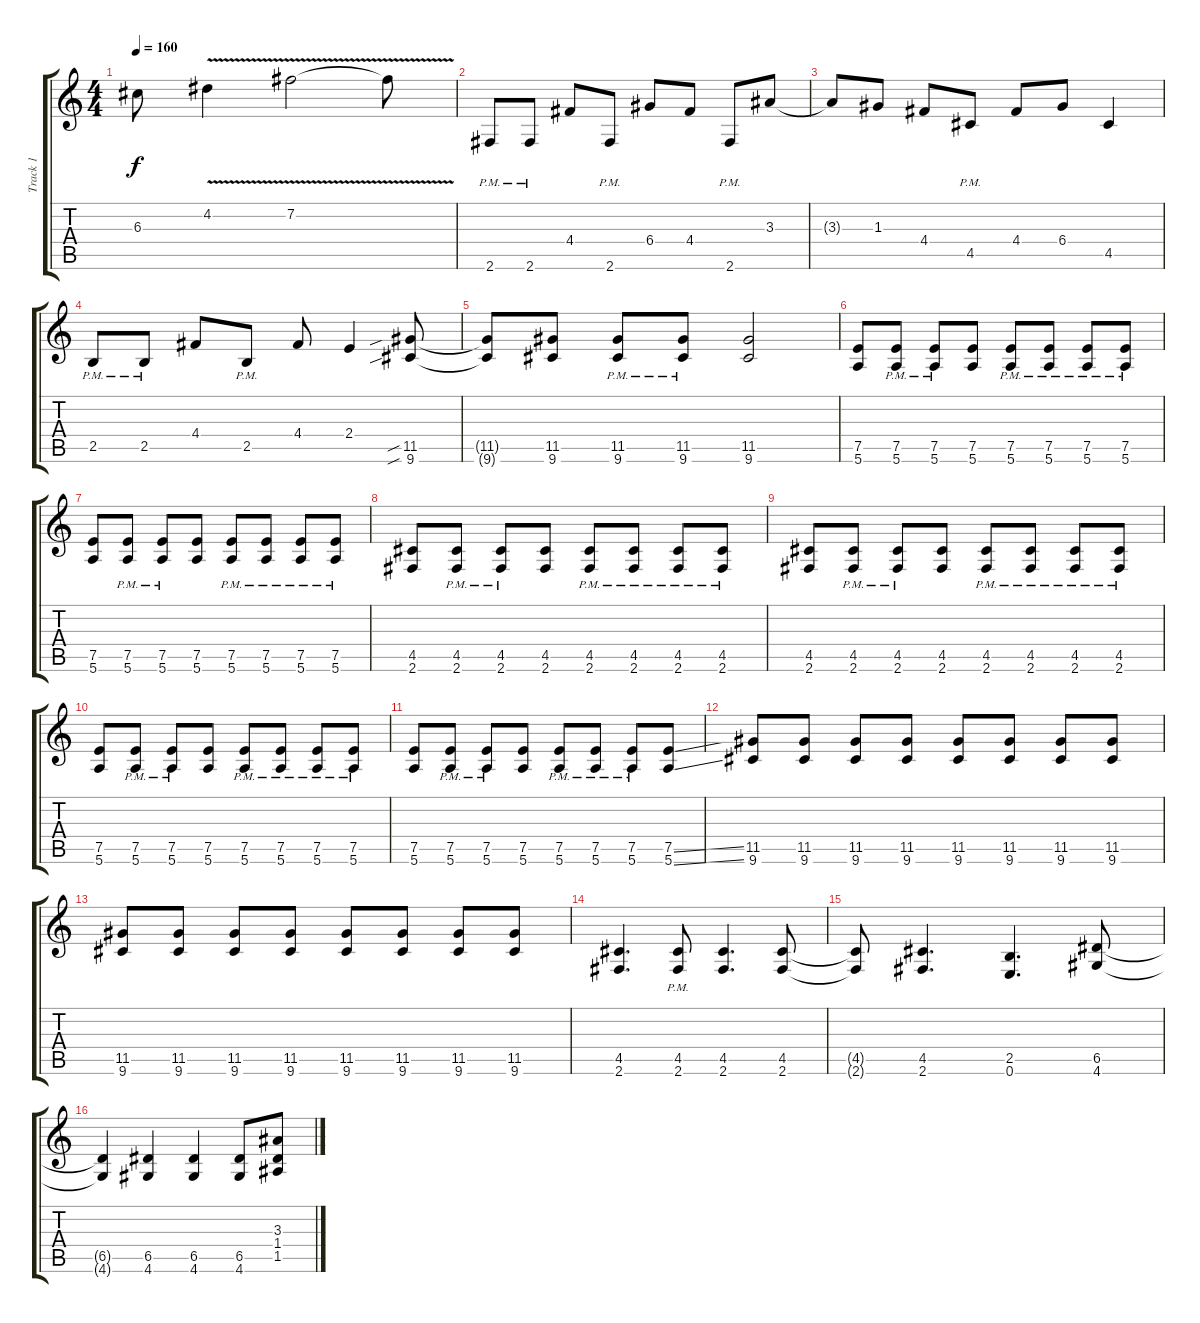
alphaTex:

\track ("Track 1" "Track 1") {instrument distortionguitar}
\staff {score tabs}
\tuning (E4 B3 G3 D3 A2 E2) {hide}
\ts (4 4)
\tempo 160
\clef g2
\ks c
6.3{t}.8{dy f} 4.2{v}.4 7.2{v}.2 7.2{t}.8 |
2.6{pm}.8 2.6{pm}.8 4.4.8 2.6{pm}.8 6.4.8 4.4.8 2.6{pm}.8 3.3.8 |
3.3{t}.8 1.3.8 4.4.8 4.5{pm}.8 4.4.8 6.4.8 4.5.4 |
2.5{pm}.8 2.5{pm}.8 4.4.8 2.5{pm}.8 4.4.8 2.4.4 (11.5{sib} 9.6{sib}).8 |
(11.5{t} 9.6{t}).8 (11.5 9.6).8 (11.5{pm} 9.6{pm}).8 (11.5{pm} 9.6{pm}).8 (11.5 9.6).2 |
(7.5 5.6).8 (7.5{pm} 5.6{pm}).8 (7.5{pm} 5.6{pm}).8 (7.5 5.6).8 (7.5{pm} 5.6{pm}).8 (7.5{pm} 5.6{pm}).8 (7.5{pm} 5.6{pm}).8 (7.5{pm} 5.6{pm}).8 |
(7.5 5.6).8 (7.5{pm} 5.6{pm}).8 (7.5{pm} 5.6{pm}).8 (7.5 5.6).8 (7.5{pm} 5.6{pm}).8 (7.5{pm} 5.6{pm}).8 (7.5{pm} 5.6{pm}).8 (7.5{pm} 5.6{pm}).8 |
(4.5 2.6).8 (4.5{pm} 2.6{pm}).8 (4.5{pm} 2.6{pm}).8 (4.5 2.6).8 (4.5{pm} 2.6{pm}).8 (4.5{pm} 2.6{pm}).8 (4.5{pm} 2.6{pm}).8 (4.5{pm} 2.6{pm}).8 |
(4.5 2.6).8 (4.5{pm} 2.6{pm}).8 (4.5{pm} 2.6{pm}).8 (4.5 2.6).8 (4.5{pm} 2.6{pm}).8 (4.5{pm} 2.6{pm}).8 (4.5{pm} 2.6{pm}).8 (4.5{pm} 2.6{pm}).8 |
(7.5 5.6).8 (7.5{pm} 5.6{pm}).8 (7.5{pm} 5.6{pm}).8 (7.5 5.6).8 (7.5{pm} 5.6{pm}).8 (7.5{pm} 5.6{pm}).8 (7.5{pm} 5.6{pm}).8 (7.5{pm} 5.6{pm}).8 |
(7.5 5.6).8 (7.5{pm} 5.6{pm}).8 (7.5{pm} 5.6{pm}).8 (7.5 5.6).8 (7.5{pm} 5.6{pm}).8 (7.5{pm} 5.6{pm}).8 (7.5{pm} 5.6{pm}).8 (7.5{ss} 5.6{ss}).8 |
(11.5 9.6).8 (11.5 9.6).8 (11.5 9.6).8 (11.5 9.6).8 (11.5 9.6).8 (11.5 9.6).8 (11.5 9.6).8 (11.5 9.6).8 |
(11.5 9.6).8 (11.5 9.6).8 (11.5 9.6).8 (11.5 9.6).8 (11.5 9.6).8 (11.5 9.6).8 (11.5 9.6).8 (11.5 9.6).8 |
(4.5 2.6).4{d} (4.5{pm} 2.6{pm}).8 (4.5 2.6).4{d} (4.5 2.6).8 |
(4.5{t} 2.6{t}).8 (4.5 2.6).4{d} (2.5 0.6).4{d} (6.5 4.6).8 |
(6.5{t} 4.6{t}).4 (6.5 4.6).4 (6.5 4.6).4 (6.5 4.6).8 (3.3 1.4 1.5).8
